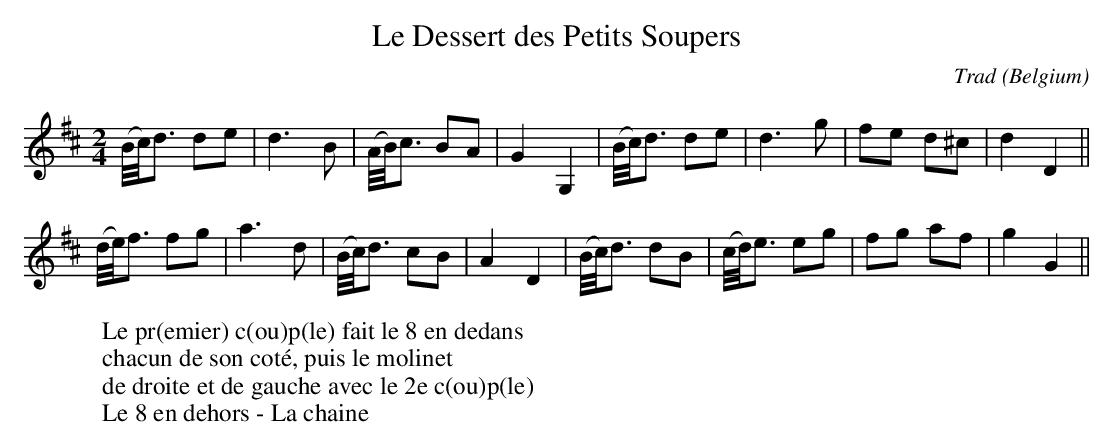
X:1
T:Le Dessert des Petits Soupers
C:Trad
O:Belgium
M:2/4
L:1/8
K:Dmaj
(B/4c/2)<d de|d3 B|(A/4B/2)<c BA|G2 G,2|(B/4c/2)<d de|d3g|fe d^c|d2 D2||
(d/4e/2)<f fg|a3 d|(B/4c/2)<d cB|A2 D2|(B/4c/2)<d dB|(c/4d/2)<e eg|fg af|g2 G2||
W:Le pr(emier) c(ou)p(le) fait le 8 en dedans
W:chacun de son coté, puis le molinet
W:de droite et de gauche avec le 2e c(ou)p(le)
W:Le 8 en dehors - La chaine
